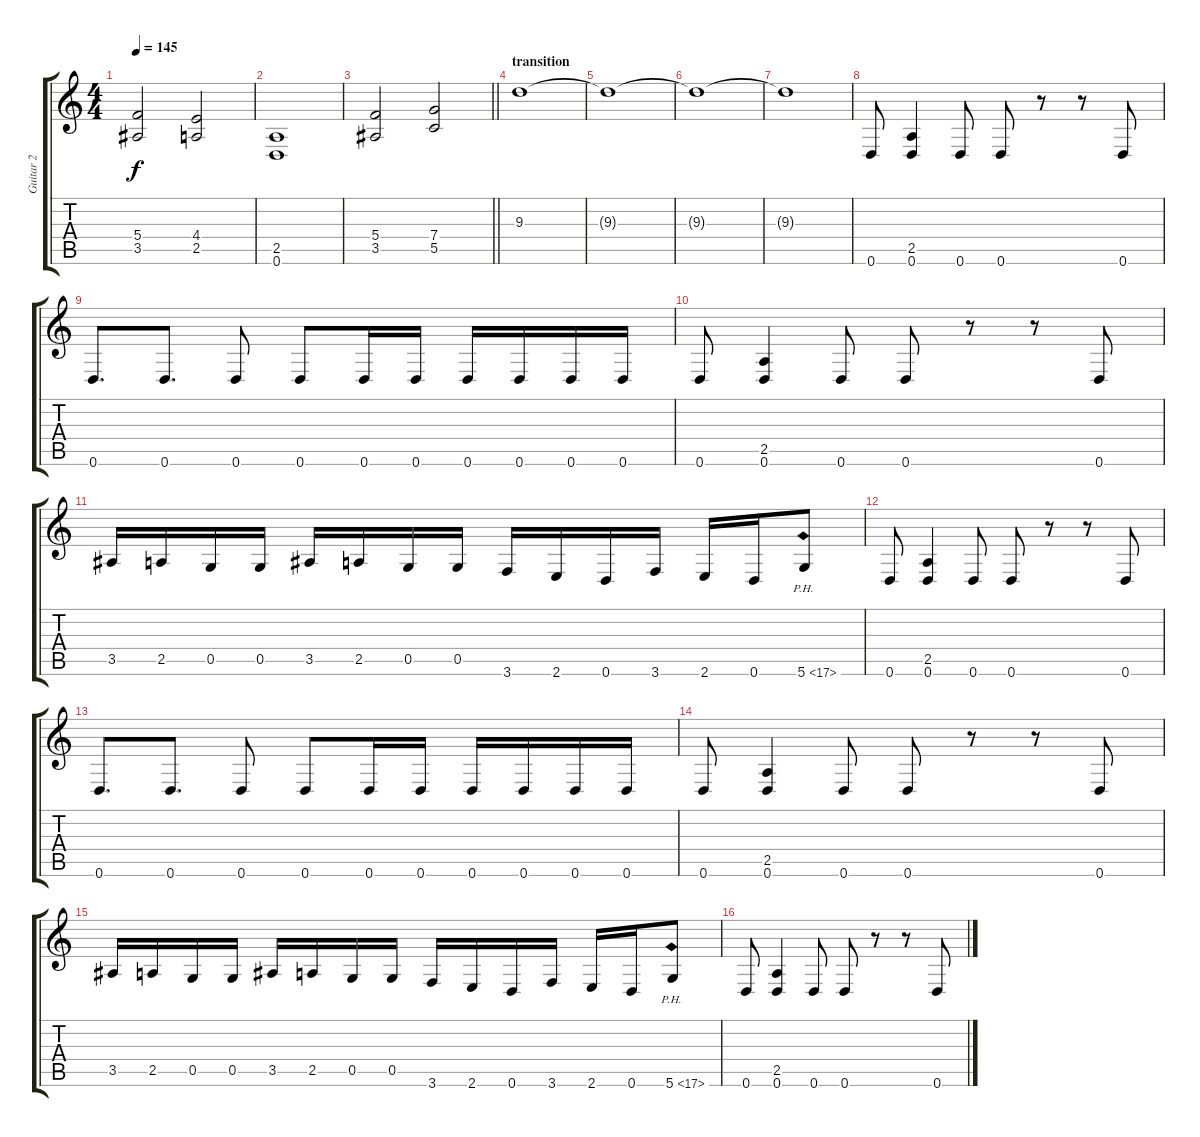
\track ("Guitar 2" "Guitar 2") {instrument distortionguitar}
\staff {score tabs}
\tuning (D4 A3 F3 C3 G2 D2) {hide}
\ts (4 4)
\tempo 145
\clef g2
\ks c
(5.4 3.5).2{dy f} (4.4 2.5).2 |
(2.5 0.6).1 |
\barLineRight lightlight
(5.4 3.5).2 (7.4 5.5).2 |
\section ("" "transition")
9.3.1{volume 6} |
9.3{t}.1 |
9.3{t}.1 |
9.3{t}.1 |
0.6.8{volume 13} (2.5 0.6).4 0.6.8 0.6.8 r.8 r.8 0.6.8 |
0.6.8{d} 0.6.8{d} 0.6.8 0.6.8 0.6.16 0.6.16 0.6.16 0.6.16 0.6.16 0.6.16 |
0.6.8 (2.5 0.6).4 0.6.8 0.6.8 r.8 r.8 0.6.8 |
3.5.16 2.5.16 0.5.16 0.5.16 3.5.16 2.5.16 0.5.16 0.5.16 3.6.16 2.6.16 0.6.16 3.6.16 2.6.16 0.6.16 5.6{ph 12}.8 |
0.6.8{volume 12} (2.5 0.6).4 0.6.8 0.6.8 r.8 r.8 0.6.8 |
0.6.8{d} 0.6.8{d} 0.6.8 0.6.8 0.6.16 0.6.16 0.6.16 0.6.16 0.6.16 0.6.16 |
0.6.8 (2.5 0.6).4 0.6.8 0.6.8 r.8 r.8 0.6.8 |
3.5.16 2.5.16 0.5.16 0.5.16 3.5.16 2.5.16 0.5.16 0.5.16 3.6.16 2.6.16 0.6.16 3.6.16 2.6.16 0.6.16 5.6{ph 12}.8 |
0.6.8{volume 16} (2.5 0.6).4 0.6.8 0.6.8 r.8 r.8 0.6.8
